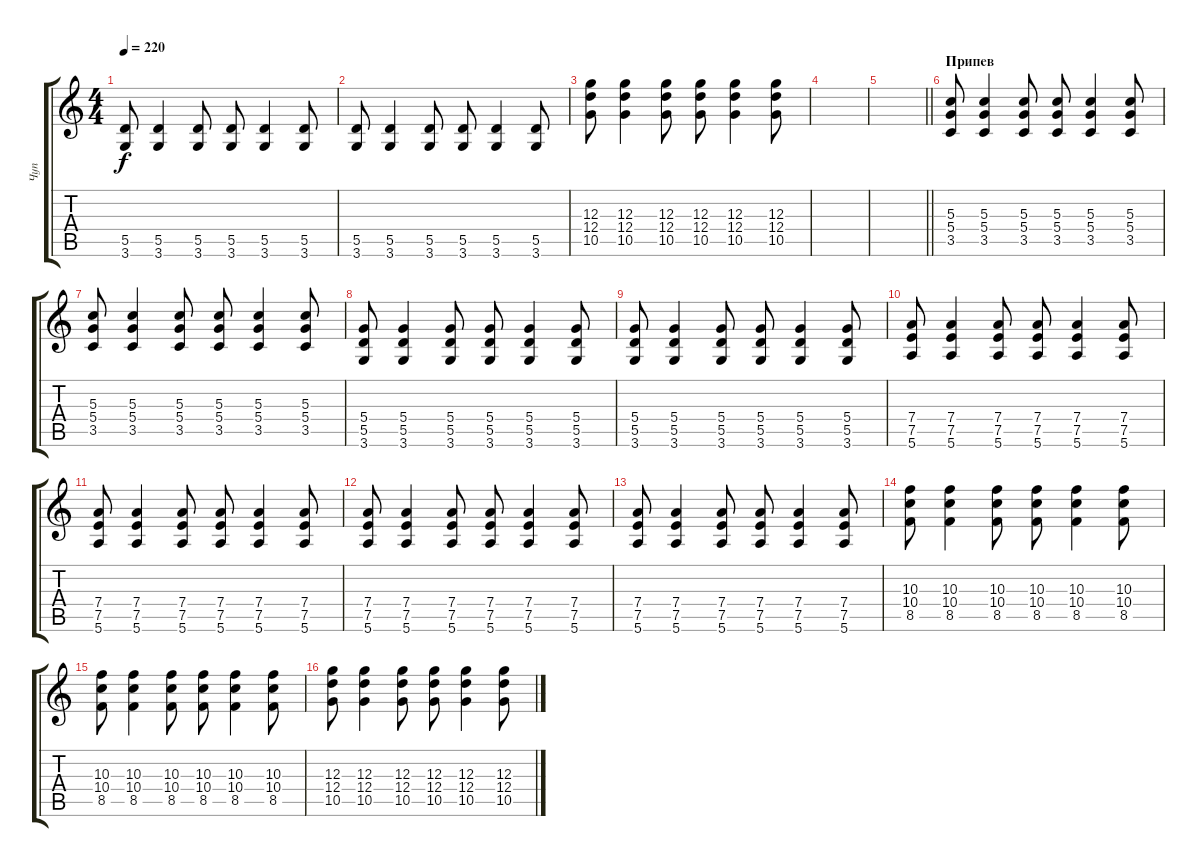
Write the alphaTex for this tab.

\track ("Чуп" "Чуп") {instrument overdrivenguitar}
\staff {score tabs}
\tuning (E4 B3 G3 D3 A2 E2) {hide}
\ts (4 4)
\tempo 220
\clef g2
\ks c
(5.5 3.6).8{dy f} (5.5 3.6).4 (5.5 3.6).8 (5.5 3.6).8 (5.5 3.6).4 (5.5 3.6).8 |
(5.5 3.6).8 (5.5 3.6).4 (5.5 3.6).8 (5.5 3.6).8 (5.5 3.6).4 (5.5 3.6).8 |
(12.3 12.4 10.5).8 (12.3 12.4 10.5).4 (12.3 12.4 10.5).8 (12.3 12.4 10.5).8 (12.3 12.4 10.5).4 (12.3 12.4 10.5).8 |
|
\barLineRight lightlight
|
\section ("" "Припев")
(5.3 5.4 3.5).8{volume 13} (5.3 5.4 3.5).4 (5.3 5.4 3.5).8 (5.3 5.4 3.5).8 (5.3 5.4 3.5).4 (5.3 5.4 3.5).8 |
(5.3 5.4 3.5).8 (5.3 5.4 3.5).4 (5.3 5.4 3.5).8 (5.3 5.4 3.5).8 (5.3 5.4 3.5).4 (5.3 5.4 3.5).8 |
(5.4 5.5 3.6).8 (5.4 5.5 3.6).4 (5.4 5.5 3.6).8 (5.4 5.5 3.6).8 (5.4 5.5 3.6).4 (5.4 5.5 3.6).8 |
(5.4 5.5 3.6).8 (5.4 5.5 3.6).4 (5.4 5.5 3.6).8 (5.4 5.5 3.6).8 (5.4 5.5 3.6).4 (5.4 5.5 3.6).8 |
(7.4 7.5 5.6).8 (7.4 7.5 5.6).4 (7.4 7.5 5.6).8 (7.4 7.5 5.6).8 (7.4 7.5 5.6).4 (7.4 7.5 5.6).8 |
(7.4 7.5 5.6).8 (7.4 7.5 5.6).4 (7.4 7.5 5.6).8 (7.4 7.5 5.6).8 (7.4 7.5 5.6).4 (7.4 7.5 5.6).8 |
(7.4 7.5 5.6).8 (7.4 7.5 5.6).4 (7.4 7.5 5.6).8 (7.4 7.5 5.6).8 (7.4 7.5 5.6).4 (7.4 7.5 5.6).8 |
(7.4 7.5 5.6).8 (7.4 7.5 5.6).4 (7.4 7.5 5.6).8 (7.4 7.5 5.6).8 (7.4 7.5 5.6).4 (7.4 7.5 5.6).8 |
(10.3 10.4 8.5).8 (10.3 10.4 8.5).4 (10.3 10.4 8.5).8 (10.3 10.4 8.5).8 (10.3 10.4 8.5).4 (10.3 10.4 8.5).8 |
(10.3 10.4 8.5).8 (10.3 10.4 8.5).4 (10.3 10.4 8.5).8 (10.3 10.4 8.5).8 (10.3 10.4 8.5).4 (10.3 10.4 8.5).8 |
(12.3 12.4 10.5).8 (12.3 12.4 10.5).4 (12.3 12.4 10.5).8 (12.3 12.4 10.5).8 (12.3 12.4 10.5).4 (12.3 12.4 10.5).8
